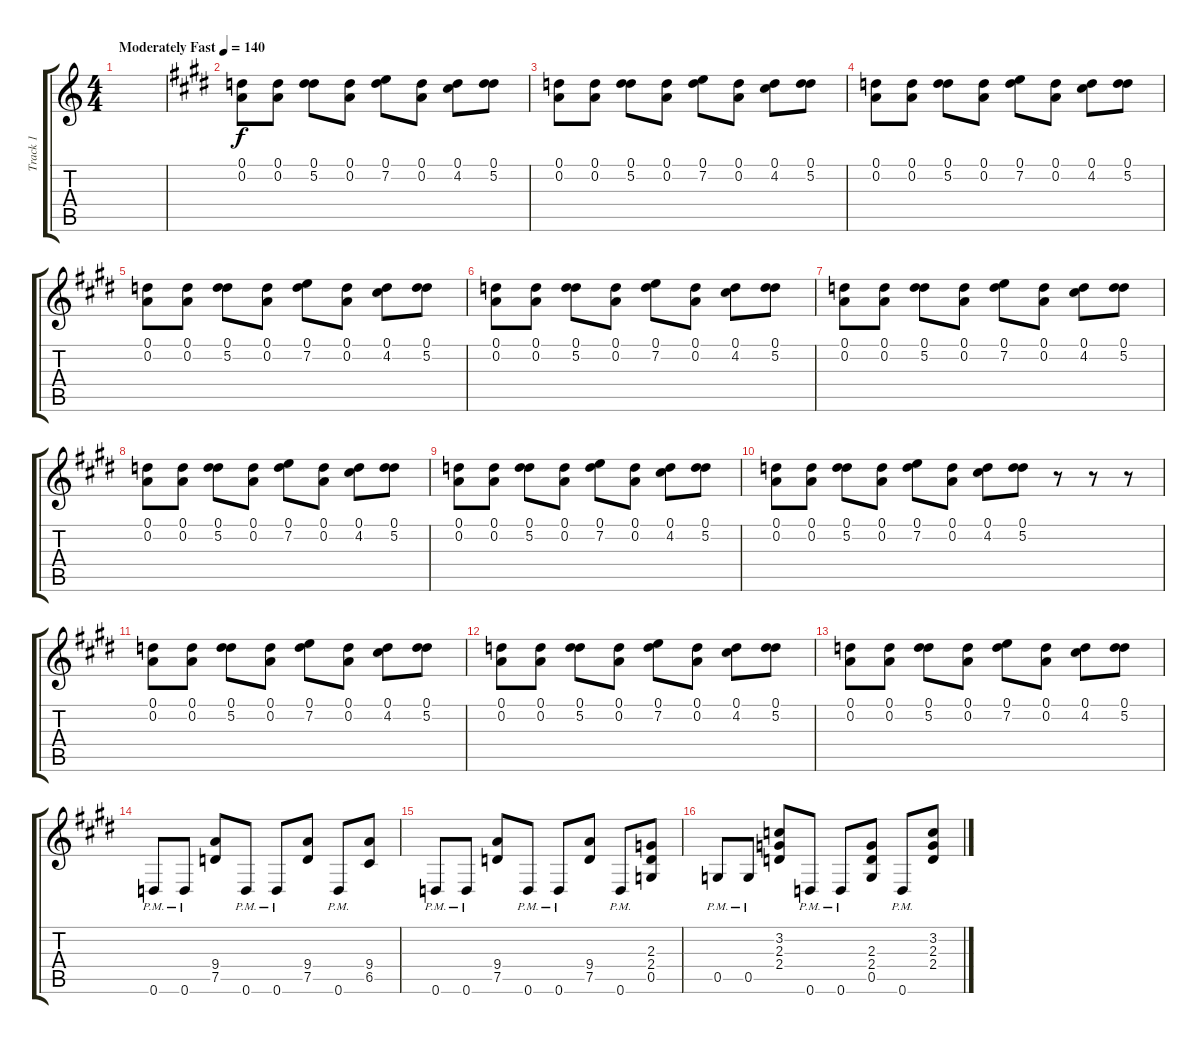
\track ("Track 1" "Track 1") {instrument distortionguitar}
\staff {score tabs}
\tuning (D4 A3 F3 C3 G2 D2) {hide}
\ts (4 4)
\tempo (140 "Moderately Fast")
\clef g2
\ks c
|
\ks e
(0.1 0.2).8 (0.1 0.2).8 (0.1 5.2).8 (0.1 0.2).8 (0.1 7.2).8 (0.1 0.2).8 (0.1 4.2).8 (0.1 5.2).8 |
(0.1 0.2).8 (0.1 0.2).8 (0.1 5.2).8 (0.1 0.2).8 (0.1 7.2).8 (0.1 0.2).8 (0.1 4.2).8 (0.1 5.2).8 |
(0.1 0.2).8 (0.1 0.2).8 (0.1 5.2).8 (0.1 0.2).8 (0.1 7.2).8 (0.1 0.2).8 (0.1 4.2).8 (0.1 5.2).8 |
(0.1 0.2).8 (0.1 0.2).8 (0.1 5.2).8 (0.1 0.2).8 (0.1 7.2).8 (0.1 0.2).8 (0.1 4.2).8 (0.1 5.2).8 |
(0.1 0.2).8 (0.1 0.2).8 (0.1 5.2).8 (0.1 0.2).8 (0.1 7.2).8 (0.1 0.2).8 (0.1 4.2).8 (0.1 5.2).8 |
(0.1 0.2).8 (0.1 0.2).8 (0.1 5.2).8 (0.1 0.2).8 (0.1 7.2).8 (0.1 0.2).8 (0.1 4.2).8 (0.1 5.2).8 |
(0.1 0.2).8 (0.1 0.2).8 (0.1 5.2).8 (0.1 0.2).8 (0.1 7.2).8 (0.1 0.2).8 (0.1 4.2).8 (0.1 5.2).8 |
(0.1 0.2).8 (0.1 0.2).8 (0.1 5.2).8 (0.1 0.2).8 (0.1 7.2).8 (0.1 0.2).8 (0.1 4.2).8 (0.1 5.2).8 |
(0.1 0.2).8 (0.1 0.2).8 (0.1 5.2).8 (0.1 0.2).8 (0.1 7.2).8 (0.1 0.2).8 (0.1 4.2).8 (0.1 5.2).8 r.8 r.8 r.8 |
(0.1 0.2).8 (0.1 0.2).8 (0.1 5.2).8 (0.1 0.2).8 (0.1 7.2).8 (0.1 0.2).8 (0.1 4.2).8 (0.1 5.2).8 |
(0.1 0.2).8 (0.1 0.2).8 (0.1 5.2).8 (0.1 0.2).8 (0.1 7.2).8 (0.1 0.2).8 (0.1 4.2).8 (0.1 5.2).8 |
(0.1 0.2).8 (0.1 0.2).8 (0.1 5.2).8 (0.1 0.2).8 (0.1 7.2).8 (0.1 0.2).8 (0.1 4.2).8 (0.1 5.2).8 |
0.6{pm}.8 0.6{pm}.8 (9.4 7.5).8 0.6{pm}.8 0.6{pm}.8 (9.4 7.5).8 0.6{pm}.8 (9.4 6.5).8 |
0.6{pm}.8 0.6{pm}.8 (9.4 7.5).8 0.6{pm}.8 0.6{pm}.8 (9.4 7.5).8 0.6{pm}.8 (2.3 2.4 0.5).8 |
0.5{pm}.8 0.5{pm}.8 (3.2 2.3 2.4).8 0.6{pm}.8 0.6{pm}.8 (2.3 2.4 0.5).8 0.6{pm}.8 (3.2 2.3 2.4).8
